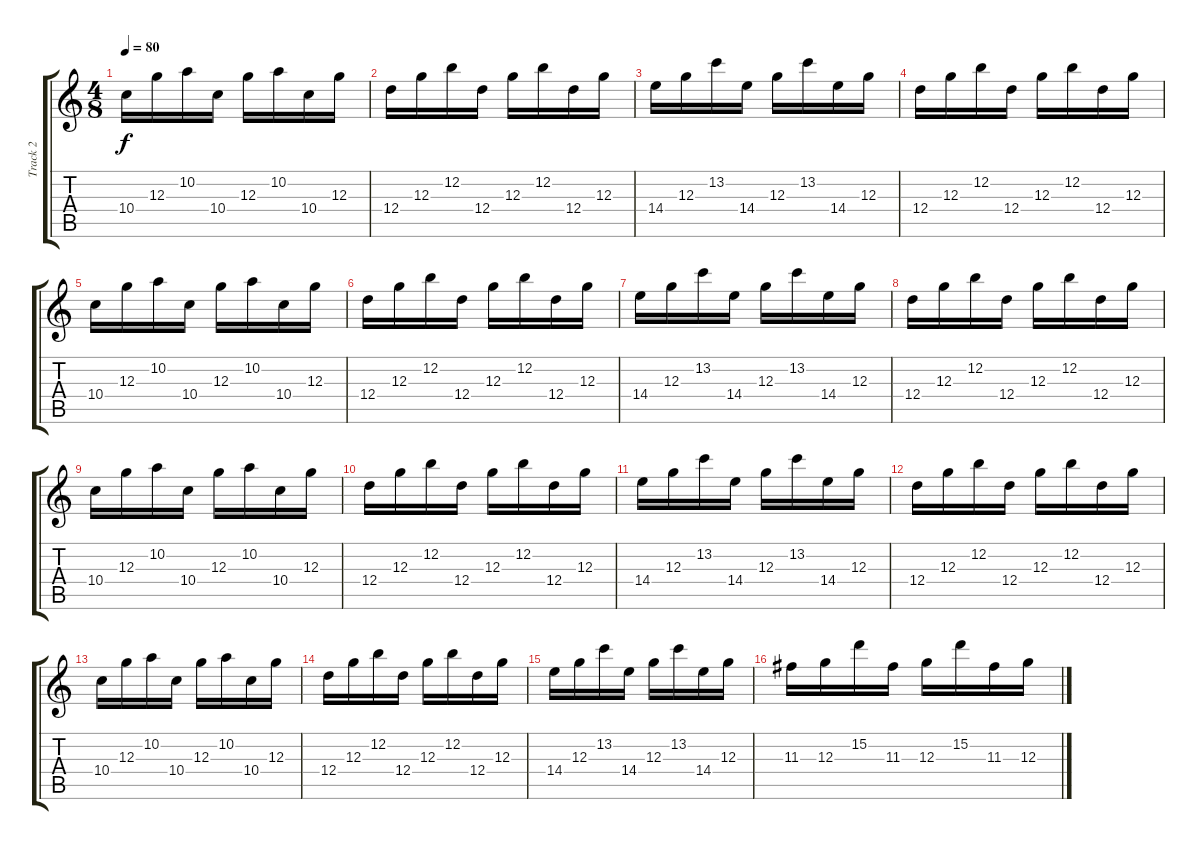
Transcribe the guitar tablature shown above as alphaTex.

\track ("Track 2" "Track 2") {instrument electricguitarclean}
\staff {score tabs}
\tuning (E4 B3 G3 D3 A2 E2) {hide}
\ts (4 8)
\tempo 80
\clef g2
\ks c
10.4.16{dy f} 12.3.16 10.2.16 10.4.16 12.3.16 10.2.16 10.4.16 12.3.16 |
12.4.16 12.3.16 12.2.16 12.4.16 12.3.16 12.2.16 12.4.16 12.3.16 |
14.4.16 12.3.16 13.2.16 14.4.16 12.3.16 13.2.16 14.4.16 12.3.16 |
12.4.16 12.3.16 12.2.16 12.4.16 12.3.16 12.2.16 12.4.16 12.3.16 |
10.4.16 12.3.16 10.2.16 10.4.16 12.3.16 10.2.16 10.4.16 12.3.16 |
12.4.16 12.3.16 12.2.16 12.4.16 12.3.16 12.2.16 12.4.16 12.3.16 |
14.4.16 12.3.16 13.2.16 14.4.16 12.3.16 13.2.16 14.4.16 12.3.16 |
12.4.16 12.3.16 12.2.16 12.4.16 12.3.16 12.2.16 12.4.16 12.3.16 |
10.4.16 12.3.16 10.2.16 10.4.16 12.3.16 10.2.16 10.4.16 12.3.16 |
12.4.16 12.3.16 12.2.16 12.4.16 12.3.16 12.2.16 12.4.16 12.3.16 |
14.4.16 12.3.16 13.2.16 14.4.16 12.3.16 13.2.16 14.4.16 12.3.16 |
12.4.16 12.3.16 12.2.16 12.4.16 12.3.16 12.2.16 12.4.16 12.3.16 |
10.4.16 12.3.16 10.2.16 10.4.16 12.3.16 10.2.16 10.4.16 12.3.16 |
12.4.16 12.3.16 12.2.16 12.4.16 12.3.16 12.2.16 12.4.16 12.3.16 |
14.4.16 12.3.16 13.2.16 14.4.16 12.3.16 13.2.16 14.4.16 12.3.16 |
11.3.16 12.3.16 15.2.16 11.3.16 12.3.16 15.2.16 11.3.16 12.3.16
